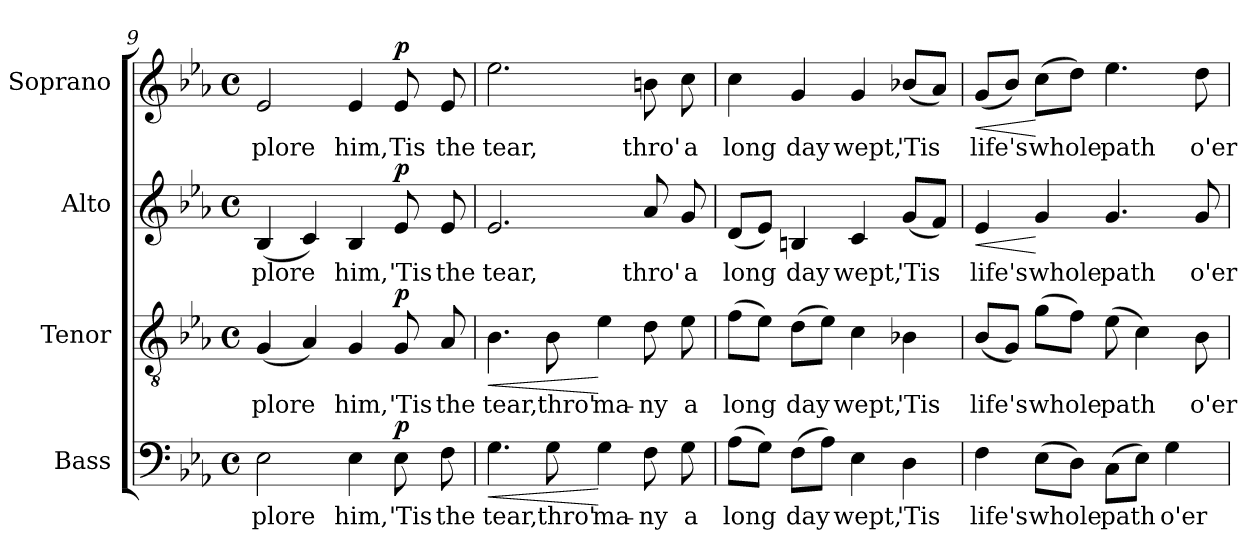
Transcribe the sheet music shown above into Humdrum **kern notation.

**kern	**text	**dynam	**kern	**text	**dynam	**kern	**text	**dynam	**kern	**text	**dynam
*part4	*part4	*part4	*part3	*part3	*part3	*part2	*part2	*part2	*part1	*part1	*part1
*staff4	*staff4	*staff4	*staff3	*staff3	*staff3	*staff2	*staff2	*staff2	*staff1	*staff1	*staff1
*I"Bass	*	*	*I"Tenor	*	*	*I"Alto	*	*	*I"Soprano	*	*
*I'B.	*	*	*I'T.	*	*	*I'A.	*	*	*I'S.	*	*
*clefF4	*	*	*clefGv2	*	*	*clefG2	*	*	*clefG2	*	*
*	*	*	*ITrd7c12	*	*	*	*	*	*	*	*
*k[b-e-a-]	*	*	*k[b-e-a-]	*	*	*k[b-e-a-]	*	*	*k[b-e-a-]	*	*
*E-:	*	*	*E-:	*	*	*E-:	*	*	*E-:	*	*
*M4/4	*	*	*M4/4	*	*	*M4/4	*	*	*M4/4	*	*
*met(c)	*	*	*met(c)	*	*	*met(c)	*	*	*met(c)	*	*
=9	=9	=9	=9	=9	=9	=9	=9	=9	=9	=9	=9
!	!LO:LY:b:color=#000000	!	!	!	!	!	!	!	!	!	!
!	!	!	!	!LO:LY:b:color=#000000	!	!	!	!	!	!	!
!	!	!	!	!	!	!	!LO:LY:b:color=#000000	!	!	!	!
!	!	!	!	!	!	!	!	!	!	!LO:LY:b:color=#000000	!
2E-i\	-plore	.	(4GGi/	-plore	.	(4B-i/	-plore	.	2e-i/	-plore	.
.	.	.	4AA-i/)	.	.	4ci/)	.	.	.	.	.
!	!LO:LY:b:color=#000000	!	!	!	!	!	!	!	!	!	!
!	!	!	!	!LO:LY:b:color=#000000	!	!	!	!	!	!	!
!	!	!	!	!	!	!	!LO:LY:b:color=#000000	!	!	!	!
!	!	!	!	!	!	!	!	!	!	!LO:LY:b:color=#000000	!
4E-i\	him,	.	4GGi/	him,	.	4B-i/	him,	.	4e-i/	him,	.
!	!LO:LY:b:color=#000000	!	!	!	!	!	!	!	!	!	!
!	!	!	!	!LO:LY:b:color=#000000	!	!	!	!	!	!	!
!	!	!	!	!	!	!	!LO:LY:b:color=#000000	!	!	!	!
!	!	!	!	!	!	!	!	!	!	!LO:LY:b:color=#000000	!
8E-i\	'Tis	p	8GGi/	'Tis	p	8e-i/	'Tis	p	8e-i/	Tis	p
!	!LO:LY:b:color=#000000	!	!	!	!	!	!	!	!	!	!
!	!	!	!	!LO:LY:b:color=#000000	!	!	!	!	!	!	!
!	!	!	!	!	!	!	!LO:LY:b:color=#000000	!	!	!	!
!	!	!	!	!	!	!	!	!	!	!LO:LY:b:color=#000000	!
8Fi\	the	.	8AA-i/	the	.	8e-i/	the	.	8e-i/	the	.
=10	=10	=10	=10	=10	=10	=10	=10	=10	=10	=10	=10
!	!LO:LY:b:color=#000000	!LO:HP:b	!	!	!	!	!	!	!	!	!
!	!	!	!	!LO:LY:b:color=#000000	!LO:HP:b	!	!	!	!	!	!
!	!	!	!	!	!	!	!LO:LY:b:color=#000000	!	!	!	!
!	!	!	!	!	!	!	!	!	!	!LO:LY:b:color=#000000	!
4.Gi\	tear,	<	4.BB-i\	tear,	<	2.e-i/	tear,	.	2.ee-i\	tear,	.
!	!LO:LY:b:color=#000000	!	!	!	!	!	!	!	!	!	!
!	!	!	!	!LO:LY:b:color=#000000	!	!	!	!	!	!	!
8Gi\	thro'	.	8BB-i\	thro'	.	.	.	.	.	.	.
!	!LO:LY:b:color=#000000	!	!	!	!	!	!	!	!	!	!
!	!	!	!	!LO:LY:b:color=#000000	!	!	!	!	!	!	!
4Gi\	ma-	[	4E-i\	ma-	[	.	.	.	.	.	.
!	!LO:LY:b:color=#000000	!	!	!	!	!	!	!	!	!	!
!	!	!	!	!LO:LY:b:color=#000000	!	!	!	!	!	!	!
!	!	!	!	!	!	!	!LO:LY:b:color=#000000	!	!	!	!
!	!	!	!	!	!	!	!	!	!	!LO:LY:b:color=#000000	!
8Fi\	-ny	.	8Di\	-ny	.	8a-i/	thro'	.	8bni\	thro'	.
!	!LO:LY:b:color=#000000	!	!	!	!	!	!	!	!	!	!
!	!	!	!	!LO:LY:b:color=#000000	!	!	!	!	!	!	!
!	!	!	!	!	!	!	!LO:LY:b:color=#000000	!	!	!	!
!	!	!	!	!	!	!	!	!	!	!LO:LY:b:color=#000000	!
8Gi\	a	.	8E-i\	a	.	8gi/	a	.	8cci\	a	.
=11	=11	=11	=11	=11	=11	=11	=11	=11	=11	=11	=11
!	!LO:LY:b:color=#000000	!	!	!	!	!	!	!	!	!	!
!	!	!	!	!LO:LY:b:color=#000000	!	!	!	!	!	!	!
!	!	!	!	!	!	!	!LO:LY:b:color=#000000	!	!	!	!
!	!	!	!	!	!	!	!	!	!	!LO:LY:b:color=#000000	!
(8A-i\L	long	.	(8Fi\L	long	.	(8di/L	long	.	4cci\	long	.
8Gi\J)	.	.	8E-i\J)	.	.	8e-i/J)	.	.	.	.	.
!	!LO:LY:b:color=#000000	!	!	!	!	!	!	!	!	!	!
!	!	!	!	!LO:LY:b:color=#000000	!	!	!	!	!	!	!
!	!	!	!	!	!	!	!LO:LY:b:color=#000000	!	!	!	!
!	!	!	!	!	!	!	!	!	!	!LO:LY:b:color=#000000	!
(8Fi\L	day	.	(8Di\L	day	.	4Bni/	day	.	4gi/	day	.
8A-i\J)	.	.	8E-i\J)	.	.	.	.	.	.	.	.
!	!LO:LY:b:color=#000000	!	!	!	!	!	!	!	!	!	!
!	!	!	!	!LO:LY:b:color=#000000	!	!	!	!	!	!	!
!	!	!	!	!	!	!	!LO:LY:b:color=#000000	!	!	!	!
!	!	!	!	!	!	!	!	!	!	!LO:LY:b:color=#000000	!
4E-i\	wept,	.	4Ci\	wept,	.	4ci/	wept,	.	4gi/	wept,	.
!	!LO:LY:b:color=#000000	!	!	!	!	!	!	!	!	!	!
!	!	!	!	!LO:LY:b:color=#000000	!	!	!	!	!	!	!
!	!	!	!	!	!	!	!LO:LY:b:color=#000000	!	!	!	!
!	!	!	!	!	!	!	!	!	!	!LO:LY:b:color=#000000	!
4Di\	'Tis	.	4BB-Xi\	'Tis	.	(8gi/L	'Tis	.	(8b-Xi/L	'Tis	.
.	.	.	.	.	.	8fi/J)	.	.	8a-i/J)	.	.
!!LO:PB:g=z
=12	=12	=12	=12	=12	=12	=12	=12	=12	=12	=12	=12
!	!LO:LY:b:color=#000000	!	!	!	!	!	!	!	!	!	!
!	!	!	!	!LO:LY:b:color=#000000	!	!	!	!	!	!	!
!	!	!	!	!	!	!	!LO:LY:b:color=#000000	!LO:HP:b	!	!	!
!	!	!	!	!	!	!	!	!	!	!LO:LY:b:color=#000000	!LO:HP:b
4Fi\	life's	.	(8BB-i/L	life's	.	4e-i/	life's	<	(8gi/L	life's	<
.	.	.	8GGi/J)	.	.	.	.	.	8b-i/J)	.	.
!	!LO:LY:b:color=#000000	!	!	!	!	!	!	!	!	!	!
!	!	!	!	!LO:LY:b:color=#000000	!	!	!	!	!	!	!
!	!	!	!	!	!	!	!LO:LY:b:color=#000000	!	!	!	!
!	!	!	!	!	!	!	!	!	!	!LO:LY:b:color=#000000	!
(8E-i\L	whole	.	(8Gi\L	whole	.	4gi/	whole	[	(8cci\L	whole	[
8Di\J)	.	.	8Fi\J)	.	.	.	.	.	8ddi\J)	.	.
!	!LO:LY:b:color=#000000	!	!	!	!	!	!	!	!	!	!
!	!	!	!	!LO:LY:b:color=#000000	!	!	!	!	!	!	!
!	!	!	!	!	!	!	!LO:LY:b:color=#000000	!	!	!	!
!	!	!	!	!	!	!	!	!	!	!LO:LY:b:color=#000000	!
(8Ci\L	path	.	(8E-i\	path	.	4.gi/	path	.	4.ee-i\	path	.
8E-i\J)	.	.	4Ci\)	.	.	.	.	.	.	.	.
!	!LO:LY:b:color=#000000	!	!	!	!	!	!	!	!	!	!
4Gi\	o'er	.	.	.	.	.	.	.	.	.	.
!	!	!	!	!LO:LY:b:color=#000000	!	!	!	!	!	!	!
!	!	!	!	!	!	!	!LO:LY:b:color=#000000	!	!	!	!
!	!	!	!	!	!	!	!	!	!	!LO:LY:b:color=#000000	!
.	.	.	8BB-i\	o'er	.	8gi/	o'er	.	8ddi\	o'er	.
=	=	=	=	=	=	=	=	=	=	=	=
*-	*-	*-	*-	*-	*-	*-	*-	*-	*-	*-	*-
